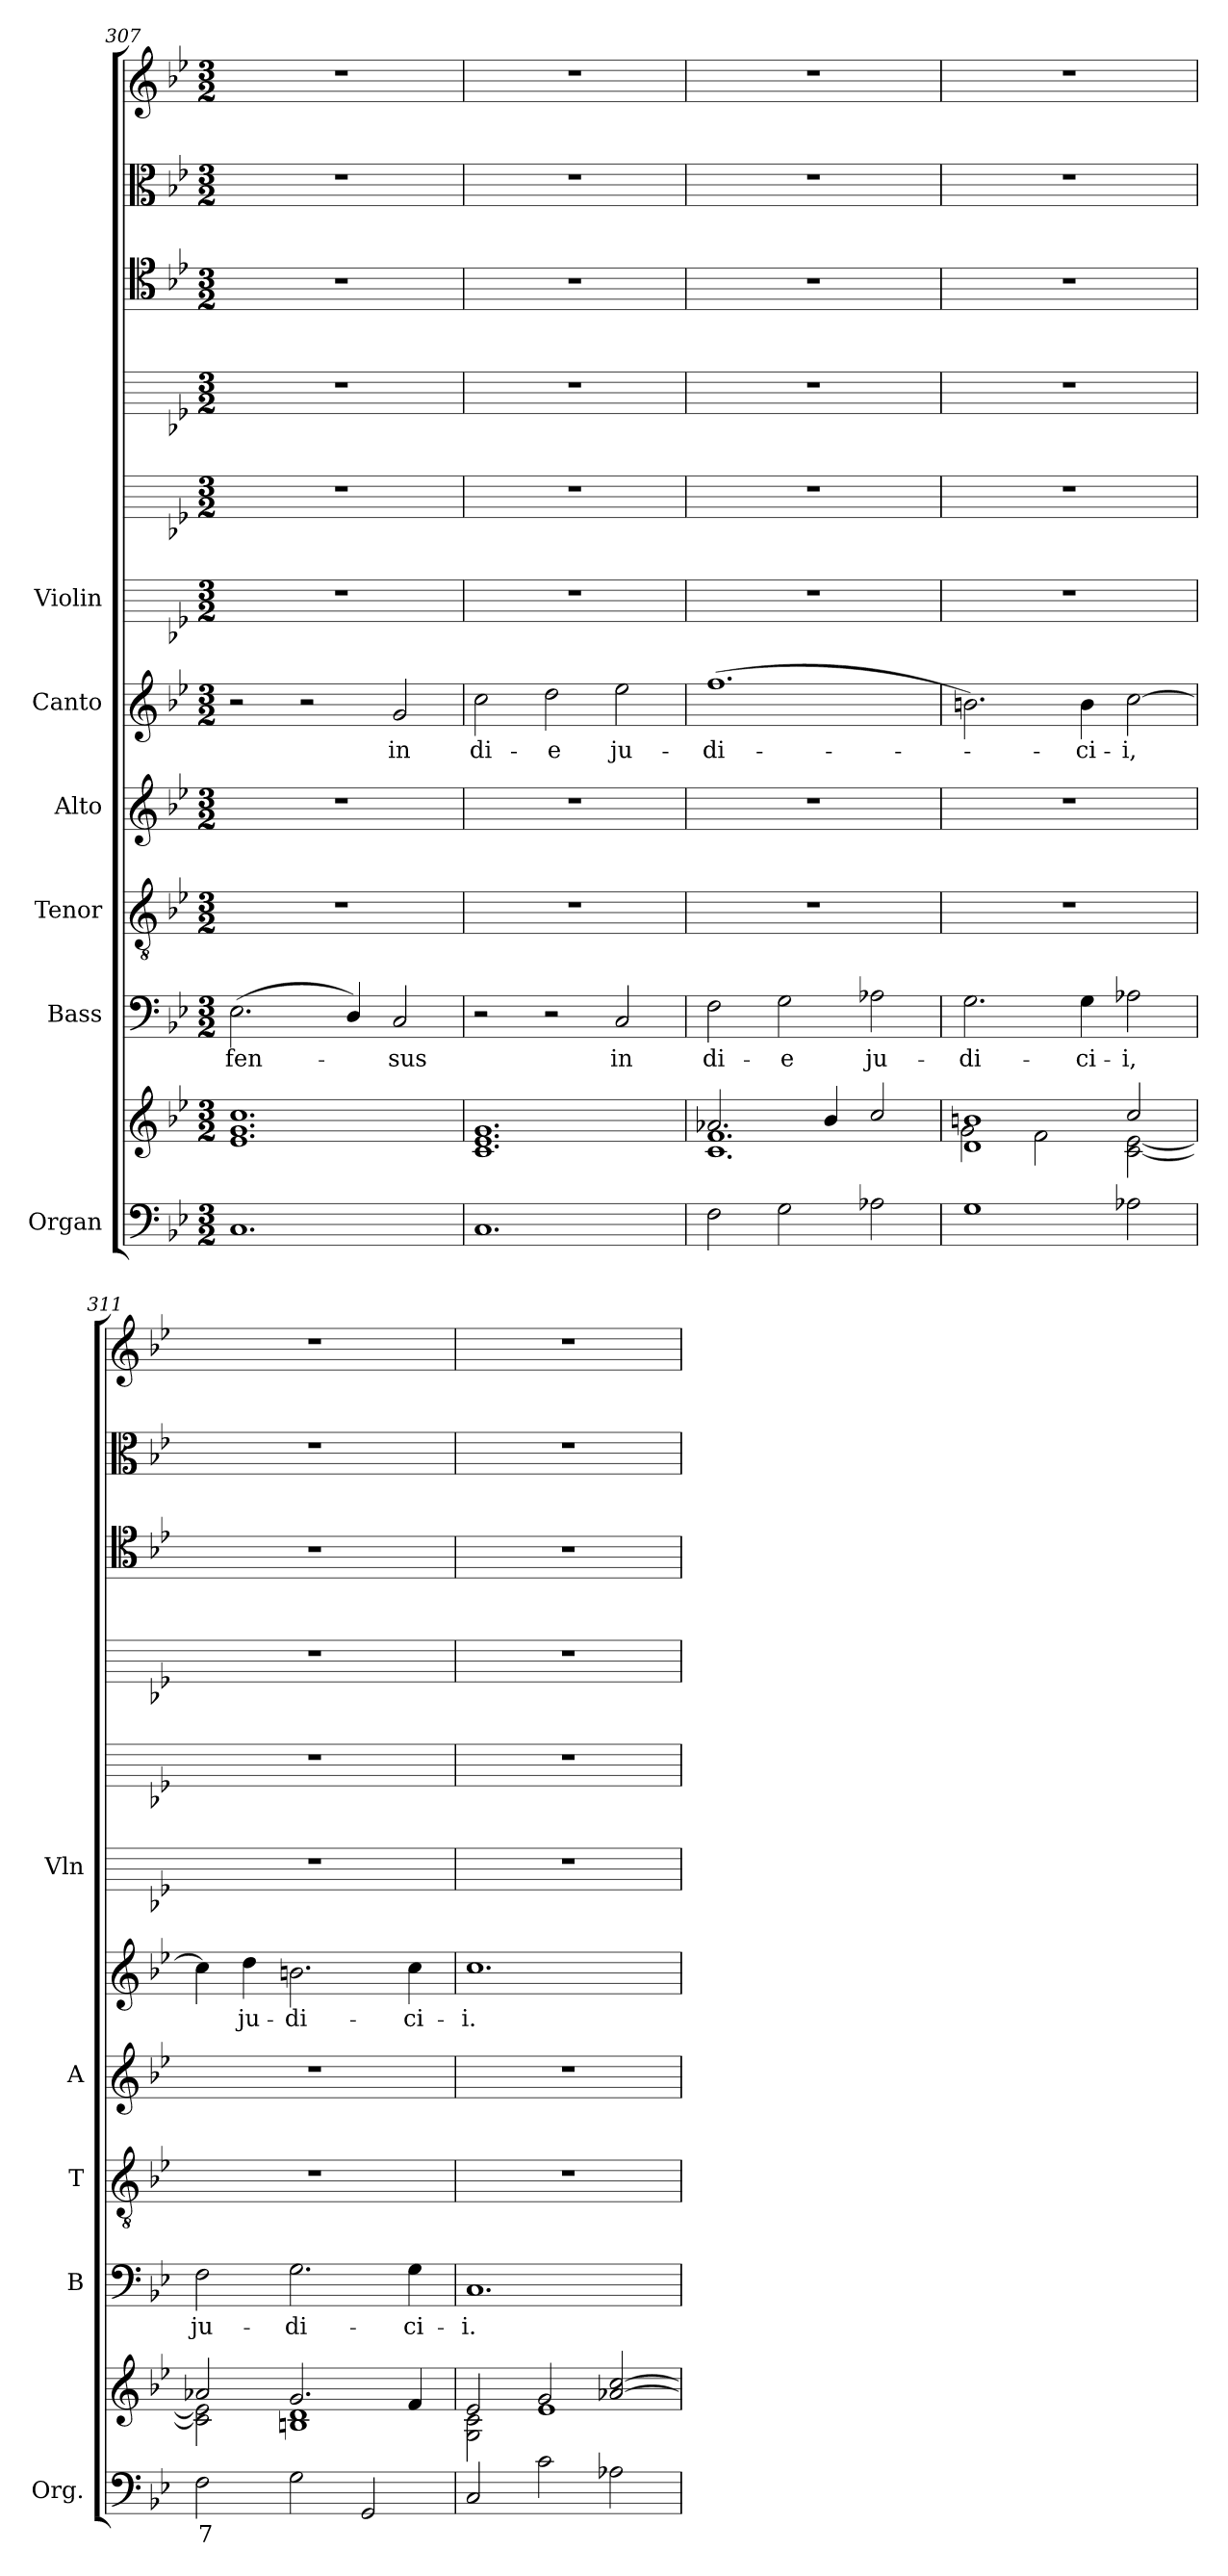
**kern	**text	**kern	**kern	**text	**kern	**kern	**kern	**text	**kern	**kern	**kern	**kern	**kern	**kern
*part6	*part6	*part6	*part5	*part5	*part4	*part3	*part2	*part2	*part1	*part1	*part1	*part1	*part1	*part1
*staff12	*staff12	*staff11	*staff10	*staff10	*staff9	*staff8	*staff7	*staff7	*staff6	*staff5	*staff4	*staff3	*staff2	*staff1
*I"Organ	*	*	*I"Bass	*	*I"Tenor	*I"Alto	*I"Canto	*	*I"Violin	*	*	*	*	*
*I'Org.	*	*	*I'B	*	*I'T	*I'A	*	*	*I'Vln	*	*	*	*	*
*clefF4	*	*clefG2	*clefF4	*	*clefGv2	*clefG2	*clefG2	*	*	*	*	*clefC4	*clefC3	*clefG2
*k[b-e-]	*	*k[b-e-]	*k[b-e-]	*	*k[b-e-]	*k[b-e-]	*k[b-e-]	*	*k[b-e-]	*k[b-e-]	*k[b-e-]	*k[b-e-]	*k[b-e-]	*k[b-e-]
*B-:	*	*B-:	*B-:	*	*B-:	*B-:	*B-:	*	*B-:	*B-:	*B-:	*B-:	*B-:	*B-:
*M3/2	*	*M3/2	*M3/2	*	*M3/2	*M3/2	*M3/2	*	*M3/2	*M3/2	*M3/2	*M3/2	*M3/2	*M3/2
=307	=307	=307	=307	=307	=307	=307	=307	=307	=307	=307	=307	=307	=307	=307
*	*	*^	*	*	*	*	*	*	*	*	*	*	*	*
!	!	!	!LO:N:vis=1	!	!LO:LY:b	!	!	!	!	!	!	!	!	!	!
1.C	.	1.e-/ 1.g/ 1.cc/	1.ryy	(<2.E-	-fen-	1.r	1.r	2r	.	1.r	1.r	1.r	1.r	1.r	1.r
.	.	.	.	.	.	.	.	2r	.	.	.	.	.	.	.
.	.	.	.	4D/)	.	.	.	.	.	.	.	.	.	.	.
!	!	!	!	!	!LO:LY:b	!	!	!	!LO:LY:b	!	!	!	!	!	!
.	.	.	.	2C	sus	.	.	2g	in	.	.	.	.	.	.
=308	=308	=308	=308	=308	=308	=308	=308	=308	=308	=308	=308	=308	=308	=308	=308
!	!	!	!LO:N:vis=1	!	!	!	!	!	!LO:LY:b	!	!	!	!	!	!
1.C	.	1.c/ 1.e-/ 1.g/	1.ryy	2r	.	1.r	1.r	2cc	di-	1.r	1.r	1.r	1.r	1.r	1.r
!	!	!	!	!	!	!	!	!	!LO:LY:b	!	!	!	!	!	!
.	.	.	.	2r	.	.	.	2dd	-e	.	.	.	.	.	.
!	!	!	!	!	!LO:LY:b	!	!	!	!LO:LY:b	!	!	!	!	!	!
.	.	.	.	2C	in	.	.	2ee-	ju-	.	.	.	.	.	.
=309	=309	=309	=309	=309	=309	=309	=309	=309	=309	=309	=309	=309	=309	=309	=309
!	!	!	!	!	!LO:LY:b	!	!	!	!LO:LY:b	!	!	!	!	!	!
2F	.	2.a-X/	1.c\ 1.f\	2F	di-	1.r	1.r	(>1.ff	-di-	1.r	1.r	1.r	1.r	1.r	1.r
!	!	!	!	!	!LO:LY:b	!	!	!	!	!	!	!	!	!	!
2G	.	.	.	2G	-e	.	.	.	.	.	.	.	.	.	.
.	.	4b-/	.	.	.	.	.	.	.	.	.	.	.	.	.
!	!	!	!	!	!LO:LY:b	!	!	!	!	!	!	!	!	!	!
2A-X	.	2cc/	.	2A-X	ju-	.	.	.	.	.	.	.	.	.	.
=310	=310	=310	=310	=310	=310	=310	=310	=310	=310	=310	=310	=310	=310	=310	=310
!	!	!	!	!	!LO:LY:b	!	!	!	!	!	!	!	!	!	!
1G	.	1d/ 1bn/	2g\	2.G	-di-	1.r	1.r	2.bn)	.	1.r	1.r	1.r	1.r	1.r	1.r
.	.	.	2f\	.	.	.	.	.	.	.	.	.	.	.	.
!	!	!	!	!	!LO:LY:b	!	!	!	!LO:LY:b	!	!	!	!	!	!
.	.	.	.	4G	-ci-	.	.	4b	ci-	.	.	.	.	.	.
!	!	!	!	!	!LO:LY:b	!	!	!	!LO:LY:b	!	!	!	!	!	!
2A-X	.	2cc/	[2c\ [2e-\	2A-X	-i,	.	.	[2cc	-i,	.	.	.	.	.	.
=311	=311	=311	=311	=311	=311	=311	=311	=311	=311	=311	=311	=311	=311	=311	=311
!	!LO:LY:b	!	!	!	!LO:LY:b	!	!	!	!	!	!	!	!	!	!
2F	7	2a-X/	2c\] 2e-\]	2F	ju-	1.r	1.r	4cc]	.	1.r	1.r	1.r	1.r	1.r	1.r
!	!	!	!	!	!	!	!	!	!LO:LY:b	!	!	!	!	!	!
.	.	.	.	.	.	.	.	4dd	ju-	.	.	.	.	.	.
!	!	!	!	!	!LO:LY:b	!	!	!	!LO:LY:b	!	!	!	!	!	!
2G	.	2.g/	1Bn\ 1d\	2.G	-di-	.	.	2.bn	-di-	.	.	.	.	.	.
2GG	.	.	.	.	.	.	.	.	.	.	.	.	.	.	.
!	!	!	!	!	!LO:LY:b	!	!	!	!LO:LY:b	!	!	!	!	!	!
.	.	4f/	.	4G	-ci-	.	.	4cc	-ci-	.	.	.	.	.	.
=312	=312	=312	=312	=312	=312	=312	=312	=312	=312	=312	=312	=312	=312	=312	=312
!	!	!	!	!	!LO:LY:b	!	!	!	!LO:LY:b	!	!	!	!	!	!
2C	.	2e-/	2G\ 2c\	1.C	-i.	1.r	1.r	1.cc	-i.	1.r	1.r	1.r	1.r	1.r	1.r
2c	.	2g/	1e-\	.	.	.	.	.	.	.	.	.	.	.	.
2A-X	.	[2a-X/ [2cc/	.	.	.	.	.	.	.	.	.	.	.	.	.
*	*	*v	*v	*	*	*	*	*	*	*	*	*	*	*	*
=	=	=	=	=	=	=	=	=	=	=	=	=	=	=
*-	*-	*-	*-	*-	*-	*-	*-	*-	*-	*-	*-	*-	*-	*-
